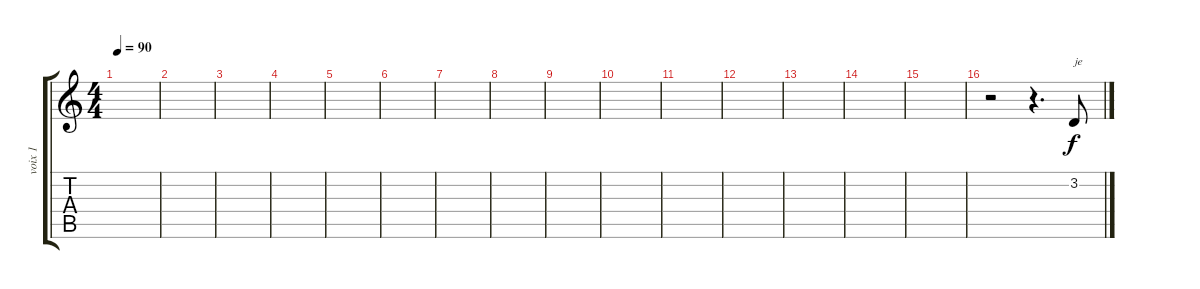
\track ("voix 1" "voix 1") {instrument lead6voice}
\staff {score tabs}
\tuning (E4 B3 G3 D3 A2 E2) {hide}
\ts (4 4)
\tempo 90
\clef g2
\ks c
|
|
|
|
|
|
|
|
|
|
|
|
|
|
|
r.2 r.4{d} 3.2.8{txt "je"}
